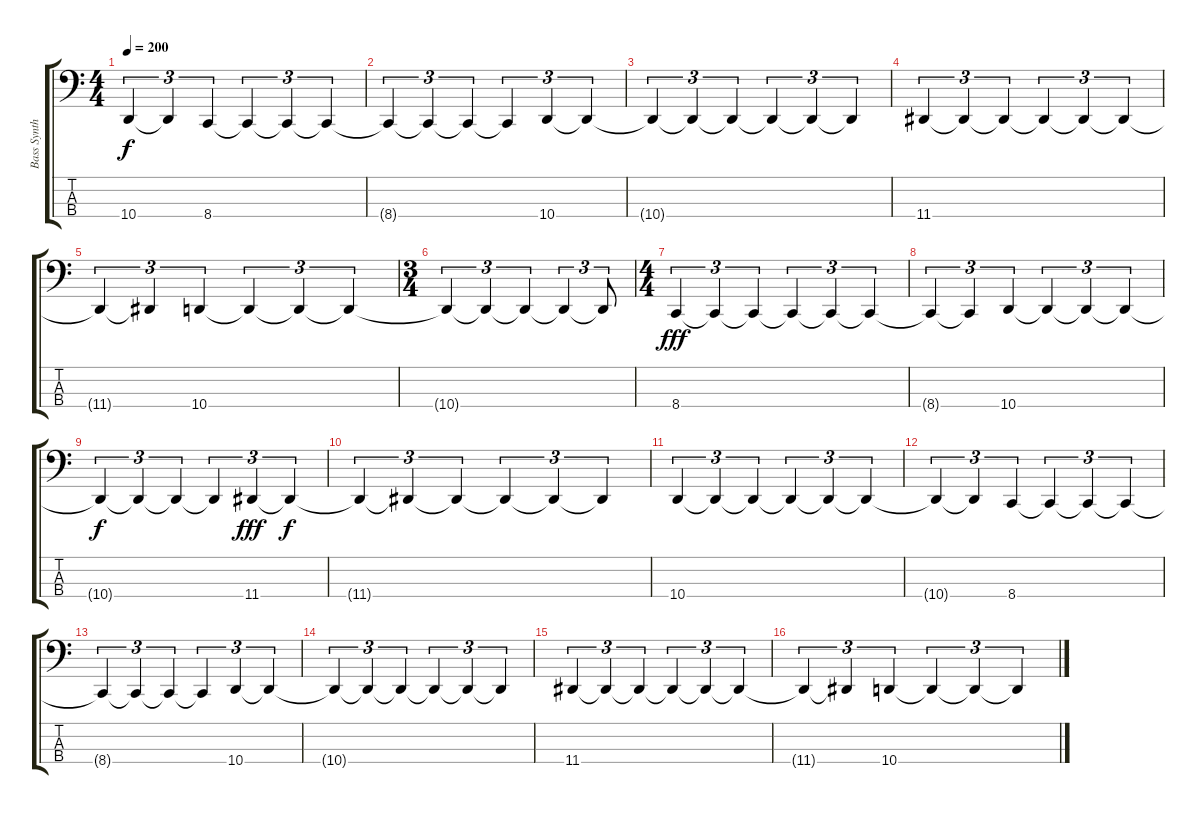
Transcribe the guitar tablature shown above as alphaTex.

\track ("Bass Synth" "Bass Synth") {instrument pad3polysynth}
\staff {score tabs}
\tuning (G2 D2 A1 E1) {hide}
\ts (4 4)
\tempo 200
\clef f4
\ks c
10.4{t}.4{tu (3 2) dy f} 10.4{t}.4{tu (3 2)} 8.4.4{tu (3 2)} 8.4{t}.4{tu (3 2)} 8.4{t}.4{tu (3 2)} 8.4{t}.4{tu (3 2)} |
8.4{t}.4{tu (3 2)} 8.4{t}.4{tu (3 2)} 8.4{t}.4{tu (3 2)} 8.4{t}.4{tu (3 2)} 10.4.4{tu (3 2)} 10.4{t}.4{tu (3 2)} |
10.4{t}.4{tu (3 2)} 10.4{t}.4{tu (3 2)} 10.4{t}.4{tu (3 2)} 10.4{t}.4{tu (3 2)} 10.4{t}.4{tu (3 2)} 10.4{t}.4{tu (3 2)} |
11.4.4{tu (3 2)} 11.4{t}.4{tu (3 2)} 11.4{t}.4{tu (3 2)} 11.4{t}.4{tu (3 2)} 11.4{t}.4{tu (3 2)} 11.4{t}.4{tu (3 2)} |
11.4{t}.4{tu (3 2)} 11.4{t}.4{tu (3 2)} 10.4.4{tu (3 2)} 10.4{t}.4{tu (3 2)} 10.4{t}.4{tu (3 2)} 10.4{t}.4{tu (3 2)} |
\ts (3 4)
10.4{t}.4{tu (3 2)} 10.4{t}.4{tu (3 2)} 10.4{t}.4{tu (3 2)} 10.4{t}.4{tu (3 2)} 10.4{t}.8{tu (3 2)} |
\ts (4 4)
8.4.4{tu (3 2) dy fff} 8.4{t}.4{tu (3 2)} 8.4{t}.4{tu (3 2)} 8.4{t}.4{tu (3 2)} 8.4{t}.4{tu (3 2)} 8.4{t}.4{tu (3 2)} |
8.4{t}.4{tu (3 2)} 8.4{t}.4{tu (3 2)} 10.4.4{tu (3 2)} 10.4{t}.4{tu (3 2)} 10.4{t}.4{tu (3 2)} 10.4{t}.4{tu (3 2)} |
10.4{t}.4{tu (3 2) dy f} 10.4{t}.4{tu (3 2)} 10.4{t}.4{tu (3 2)} 10.4{t}.4{tu (3 2)} 11.4.4{tu (3 2) dy fff} 11.4{t}.4{tu (3 2) dy f} |
11.4{t}.4{tu (3 2)} 11.4{t}.4{tu (3 2)} 11.4{t}.4{tu (3 2)} 11.4{t}.4{tu (3 2)} 11.4{t}.4{tu (3 2)} 11.4{t}.4{tu (3 2)} |
10.4.4{tu (3 2)} 10.4{t}.4{tu (3 2)} 10.4{t}.4{tu (3 2)} 10.4{t}.4{tu (3 2)} 10.4{t}.4{tu (3 2)} 10.4{t}.4{tu (3 2)} |
10.4{t}.4{tu (3 2)} 10.4{t}.4{tu (3 2)} 8.4.4{tu (3 2)} 8.4{t}.4{tu (3 2)} 8.4{t}.4{tu (3 2)} 8.4{t}.4{tu (3 2)} |
8.4{t}.4{tu (3 2)} 8.4{t}.4{tu (3 2)} 8.4{t}.4{tu (3 2)} 8.4{t}.4{tu (3 2)} 10.4.4{tu (3 2)} 10.4{t}.4{tu (3 2)} |
10.4{t}.4{tu (3 2)} 10.4{t}.4{tu (3 2)} 10.4{t}.4{tu (3 2)} 10.4{t}.4{tu (3 2)} 10.4{t}.4{tu (3 2)} 10.4{t}.4{tu (3 2)} |
11.4.4{tu (3 2)} 11.4{t}.4{tu (3 2)} 11.4{t}.4{tu (3 2)} 11.4{t}.4{tu (3 2)} 11.4{t}.4{tu (3 2)} 11.4{t}.4{tu (3 2)} |
11.4{t}.4{tu (3 2)} 11.4{t}.4{tu (3 2)} 10.4.4{tu (3 2)} 10.4{t}.4{tu (3 2)} 10.4{t}.4{tu (3 2)} 10.4{t}.4{tu (3 2)}
